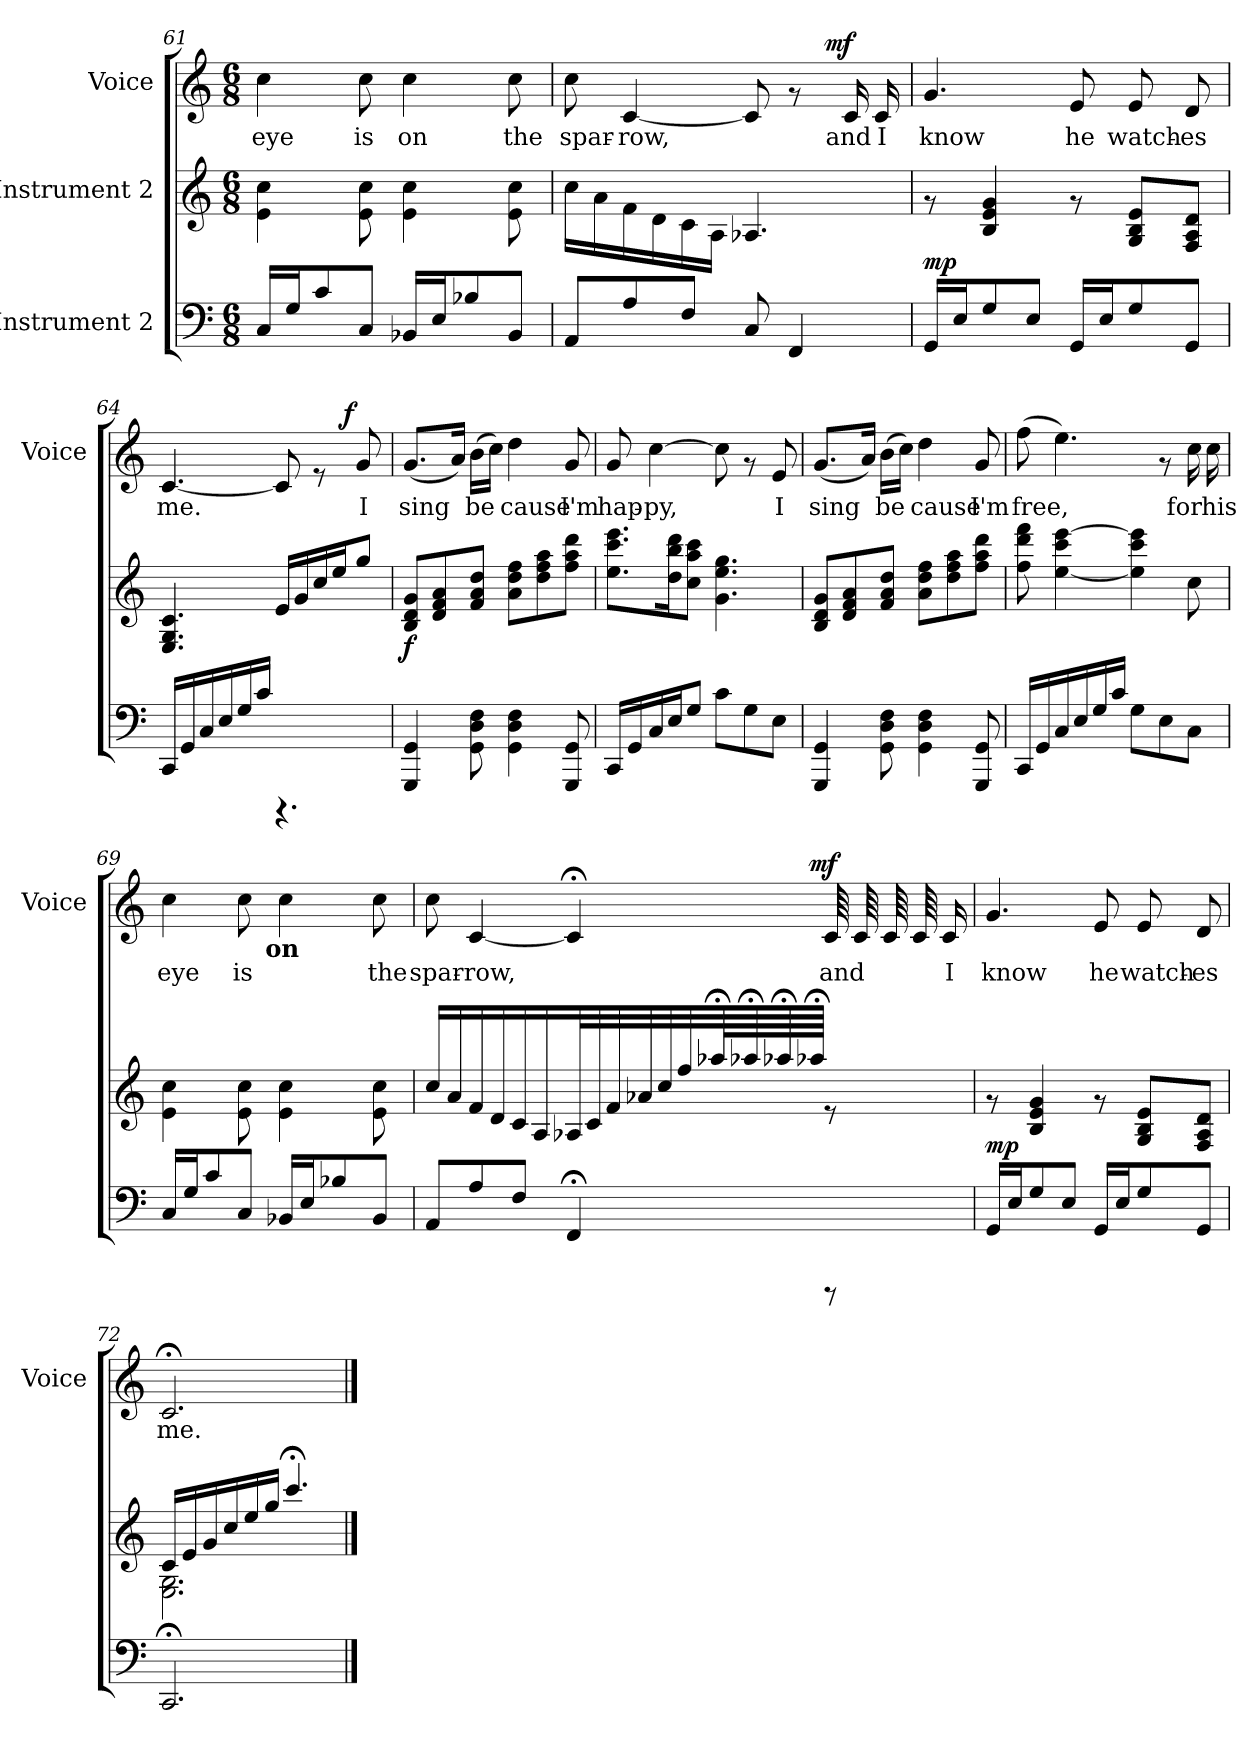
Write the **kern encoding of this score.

**kern	**dynam	**kern	**dynam	**kern	**text	**dynam
*part3	*part3	*part2	*part2	*part1	*part1	*part1
*staff3	*staff3	*staff2	*staff2	*staff1	*staff1	*staff1
*I"Instrument 2	*	*I"Instrument 2	*	*I"Voice	*	*
*	*	*	*	*I'Voice	*	*
!!LO:LB:g=z
*clefF4	*	*clefG2	*	*clefG2	*	*
*k[]	*	*k[]	*	*k[]	*	*
*C:	*	*C:	*	*C:	*	*
*M6/8	*	*M6/8	*	*M6/8	*	*
=61	=61	=61	=61	=61	=61	=61
!	!	!	!	!	!LO:LY:b:cj	!
16C/L	.	4e\ 4cc\	.	4cc\	eye	.
16G/	.	.	.	.	.	.
8c/	.	.	.	.	.	.
!	!	!	!	!	!LO:LY:b:cj	!
8C/J	.	8cc\ 8e\	.	8cc\	is	.
!	!	!	!	!	!LO:LY:b:cj	!
16BB-X/L	.	4cc\ 4e\	.	4cc\	on	.
16E/	.	.	.	.	.	.
8B-X/	.	.	.	.	.	.
!	!	!	!	!	!LO:LY:b:cj	!
8BB-/J	.	8e\ 8cc\	.	8cc\	the	.
=62	=62	=62	=62	=62	=62	=62
!	!	!	!	!	!LO:LY:b:cj	!
*	*	*	*	*^	*	*
8AA/L	.	16cc\L	.	8cc\	2ryy	spar-	.
.	.	16a\	.	.	.	.	.
!	!	!	!	!	!	!LO:LY:b:cj	!
8A/	.	16f\	.	[>4c/	.	-row,	.
.	.	16d\	.	.	.	.	.
8F/J	.	16c\	.	.	.	.	.
.	.	16A\J	.	.	.	.	.
!	!	!	!	!	!	!LO:LY:b:cj	!
8C/	.	4.A-X/	.	8c/]	.	.	.
4FF/	.	.	.	8rf	16.ryy	.	.
!	!	!	!	!	!	!	!LO:DY:a
.	.	.	.	.	8ryy	.	mf
!	!	!	!	!	!	!LO:LY:b:cj	!
.	.	.	.	16c/	.	and	.
!	!	!	!	!	!	!LO:LY:b:cj	!
.	.	.	.	16c/	.	I	.
.	.	.	.	.	32ryy	.	.
!!LO:LB:g=z
=63	=63	=63	=63	=63	=63	=63	=63
!	!LO:DY:a	!	!	!	!	!LO:LY:b:cj	!
*	*	*	*	*v	*v	*	*
16GG/L	mp	8rf	.	4.g/	know	.
16E/	.	.	.	.	.	.
8G/	.	4g/ 4e/ 4B/	.	.	.	.
8E/J	.	.	.	.	.	.
!	!	!	!	!	!LO:LY:b:cj	!
16GG/L	.	8rf	.	8e/	he	.
16E/	.	.	.	.	.	.
!	!	!	!	!	!LO:LY:b:cj	!
8G/	.	8e/ 8G/ 8B/L	.	8e/	watch-	.
!	!	!	!	!	!LO:LY:b:cj	!
8GG/J	.	8A/ 8F/ 8d/J	.	8d/	-es	.
=64	=64	=64	=64	=64	=64	=64
!	!	!	!	!	!LO:LY:b:cj	!
*	*	*	*	*^	*	*
16CC/L	.	4.G/ 4.E/ 4.c/	.	[>4.c/	2ryy	me.	.
16GG/	.	.	.	.	.	.	.
16C/	.	.	.	.	.	.	.
16E/	.	.	.	.	.	.	.
16G/	.	.	.	.	.	.	.
16c/J	.	.	.	.	.	.	.
!	!	!	!	!	!	!LO:LY:b:cj	!
4.rCCC	.	16e/L	.	8c/]	.	.	.
.	.	16g/	.	.	.	.	.
.	.	16cc/	.	8re	16.ryy	.	.
.	.	16ee/	.	.	.	.	.
!	!	!	!	!	!	!	!LO:DY:a
.	.	.	.	.	8ryy	.	f
!	!	!	!	!	!	!LO:LY:b:cj	!
.	.	8gg/J	.	8g/	.	I	.
.	.	.	.	.	32ryy	.	.
!!LO:PB:g=z
=65	=65	=65	=65	=65	=65	=65	=65
!	!	!	!LO:DY:b	!	!	!LO:LY:b:cj	!
*	*	*	*	*v	*v	*	*
4GGG/ 4GG/	.	8d/ 8B/ 8g/L	f	(<8.g/L	sing	.
.	.	8a/ 8f/ 8d/	.	.	.	.
!	!	!	!	!	!LO:LY:b:cj	!
.	.	.	.	16a/J)	.	.
!	!	!	!	!	!LO:LY:b:cj	!
8D\ 8GG\ 8F\	.	8a/ 8f/ 8dd/J	.	(>16b\L	be-	.
!	!	!	!	!	!LO:LY:b:cj	!
.	.	.	.	16cc\J)	--	.
!	!	!	!	!	!LO:LY:b:cj	!
4D\ 4GG\ 4F\	.	8ff\ 8dd\ 8a\L	.	4dd\	-cause	.
.	.	8aa\ 8ff\ 8dd\	.	.	.	.
!	!	!	!	!	!LO:LY:b:cj	!
8GGG/ 8GG/	.	8aa\ 8ff\ 8ddd\J	.	8g/	I'm	.
=66	=66	=66	=66	=66	=66	=66
!	!	!	!	!	!LO:LY:b:cj	!
16CC/L	.	8.ccc\ 8.ee\ 8.eee\L	.	8g/	hap-	.
16GG/	.	.	.	.	.	.
!	!	!	!	!	!LO:LY:b:cj	!
16C/	.	.	.	[>4cc\	-py,	.
16E/	.	16bb\ 16dd\ 16ddd\	.	.	.	.
8G/J	.	8ccc\ 8cc\ 8aa\J	.	.	.	.
!	!	!	!	!	!LO:LY:b:cj	!
8c\L	.	4.gg\ 4.ee\ 4.g\	.	8cc\]	.	.
8G\	.	.	.	8rf	.	.
!	!	!	!	!	!LO:LY:b:cj	!
8E\J	.	.	.	8e/	I	.
!!LO:LB:g=z
=67	=67	=67	=67	=67	=67	=67
!	!	!	!	!	!LO:LY:b:cj	!
4GGG/ 4GG/	.	8g/ 8B/ 8d/L	.	(<8.g/L	sing	.
.	.	8f/ 8d/ 8a/	.	.	.	.
!	!	!	!	!	!LO:LY:b:cj	!
.	.	.	.	16a/J)	.	.
!	!	!	!	!	!LO:LY:b:cj	!
8F\ 8D\ 8GG\	.	8dd/ 8a/ 8f/J	.	(>16b\L	be-	.
!	!	!	!	!	!LO:LY:b:cj	!
.	.	.	.	16cc\J)	--	.
!	!	!	!	!	!LO:LY:b:cj	!
4D\ 4GG\ 4F\	.	8dd\ 8a\ 8ff\L	.	4dd\	-cause	.
.	.	8aa\ 8ff\ 8dd\	.	.	.	.
!	!	!	!	!	!LO:LY:b:cj	!
8GG/ 8GGG/	.	8ddd\ 8aa\ 8ff\J	.	8g/	I'm	.
=68	=68	=68	=68	=68	=68	=68
!	!	!	!	!	!LO:LY:b:cj	!
16CC/L	.	8fff\ 8ddd\ 8ff\	.	(>8ff\	free,	.
16GG/	.	.	.	.	.	.
!	!	!	!	!	!LO:LY:b:cj	!
16C/	.	[>4eee\ [>4ee\ 4ccc\	.	4.ee\)	.	.
16E/	.	.	.	.	.	.
16G/	.	.	.	.	.	.
16c/J	.	.	.	.	.	.
8G\L	.	4ccc\ 4ee\] 4eee\]	.	.	.	.
8E\	.	.	.	8rf	.	.
!	!	!	!	!	!LO:LY:b:cj	!
8C\J	.	8cc\	.	16cc\	for	.
!	!	!	!	!	!LO:LY:b:cj	!
.	.	.	.	16cc\	his	.
!!LO:PB:g=z
=69	=69	=69	=69	=69	=69	=69
!	!	!	!	!	!LO:LY:b:cj	!
*	*	*	*	*^	*	*
16C/L	.	4e\ 4cc\	.	4cc\	4ryy	eye	.
16G/	.	.	.	.	.	.	.
8c/	.	.	.	.	.	.	.
!	!	!	!	!	!	!LO:LY:b:cj	!
8C/J	.	8cc\ 8e\	.	8cc\	16.ryy	is	.
!	!	!	!	!	!LO:TX:b:B:t=on	!	!
.	.	.	.	.	4ryy	.	.
!	!	!	!	!	!	!LO:LY:b:cj	!
16BB-X/L	.	4cc\ 4e\	.	4cc\	.	.	.
16E/	.	.	.	.	.	.	.
8B-X/	.	.	.	.	.	.	.
.	.	.	.	.	8ryy	.	.
!	!	!	!	!	!	!LO:LY:b:cj	!
8BB-/J	.	8cc\ 8e\	.	8cc\	.	the	.
.	.	.	.	.	32ryy	.	.
=70	=70	=70	=70	=70	=70	=70	=70
!	!	!	!	!	!	!LO:LY:b:cj	!
8AA/L	.	16cc\L	.	8cc\	2ryy	spar-	.
.	.	16a\	.	.	.	.	.
!	!	!	!	!	!	!LO:LY:b:cj	!
8A/	.	16f\	.	[<4c/	.	-row,	.
.	.	16d\	.	.	.	.	.
8F/J	.	16c\	.	.	.	.	.
.	.	16A\J	.	.	.	.	.
!	!	!	!	!	!	!LO:LY:b:cj	!
4FF;</	.	32A-X/L	.	4c;</]	.	.	.
.	.	32c/	.	.	.	.	.
.	.	32f/	.	.	.	.	.
.	.	32a-X/	.	.	.	.	.
.	.	32cc/	.	.	16..ryy	.	.
.	.	32ff/	.	.	.	.	.
*	*	*tremolo	*	*	*	*	*
.	.	64aa-X;</	.	.	.	.	.
.	.	64aa-X;</	.	.	.	.	.
.	.	64aa-X;</	.	.	.	.	.
!	!	!	!	!	!	!	!LO:DY:a
.	.	64aa-X;</JJJJ	.	.	8ryy	.	mf
*	*	*Xtremolo	*	*	*	*	*
!	!	!	!	!	!	!LO:LY:b:cj	!
*	*	*	*	*tremolo	*	*	*
8rBBBB	.	8re	.	64c/	.	and	.
.	.	.	.	64c/	.	.	.
.	.	.	.	64c/	.	.	.
.	.	.	.	64c/	.	.	.
*	*	*	*	*Xtremolo	*	*	*
!	!	!	!	!	!	!LO:LY:b:cj	!
.	.	.	.	16c/	.	I	.
.	.	.	.	.	64ryy	.	.
!!LO:LB:g=z
=71	=71	=71	=71	=71	=71	=71	=71
!	!	!	!	!LO:TX:a:t=Slowing To End	!	!	!
!	!LO:DY:a	!	!	!	!	!LO:LY:b:cj	!
*	*	*	*	*v	*v	*	*
16GG/L	mp	8rf	.	4.g/	know	.
16E/	.	.	.	.	.	.
8G/	.	4e/ 4B/ 4g/	.	.	.	.
8E/J	.	.	.	.	.	.
!	!	!	!	!	!LO:LY:b:cj	!
16GG/L	.	8rf	.	8e/	he	.
16E/	.	.	.	.	.	.
!	!	!	!	!	!LO:LY:b:cj	!
8G/	.	8e/ 8B/ 8G/L	.	8e/	watch-	.
!	!	!	!	!	!LO:LY:b:cj	!
8GG/J	.	8A/ 8F/ 8d/J	.	8d/	-es	.
=72	=72	=72	=72	=72	=72	=72
*	*	*^	*	*	*	*
!	!	!	!	!	!	!LO:LY:b:cj	!
2.CC;</	.	16c/L	2.E\ 2.G\	.	2.c;</	me.	.
.	.	16e/	.	.	.	.	.
.	.	16g/	.	.	.	.	.
.	.	16cc/	.	.	.	.	.
.	.	16ee/	.	.	.	.	.
.	.	16gg/J	.	.	.	.	.
.	.	4.ccc;</	.	.	.	.	.
*	*	*v	*v	*	*	*	*
==	==	==	==	==	==	==
*-	*-	*-	*-	*-	*-	*-
